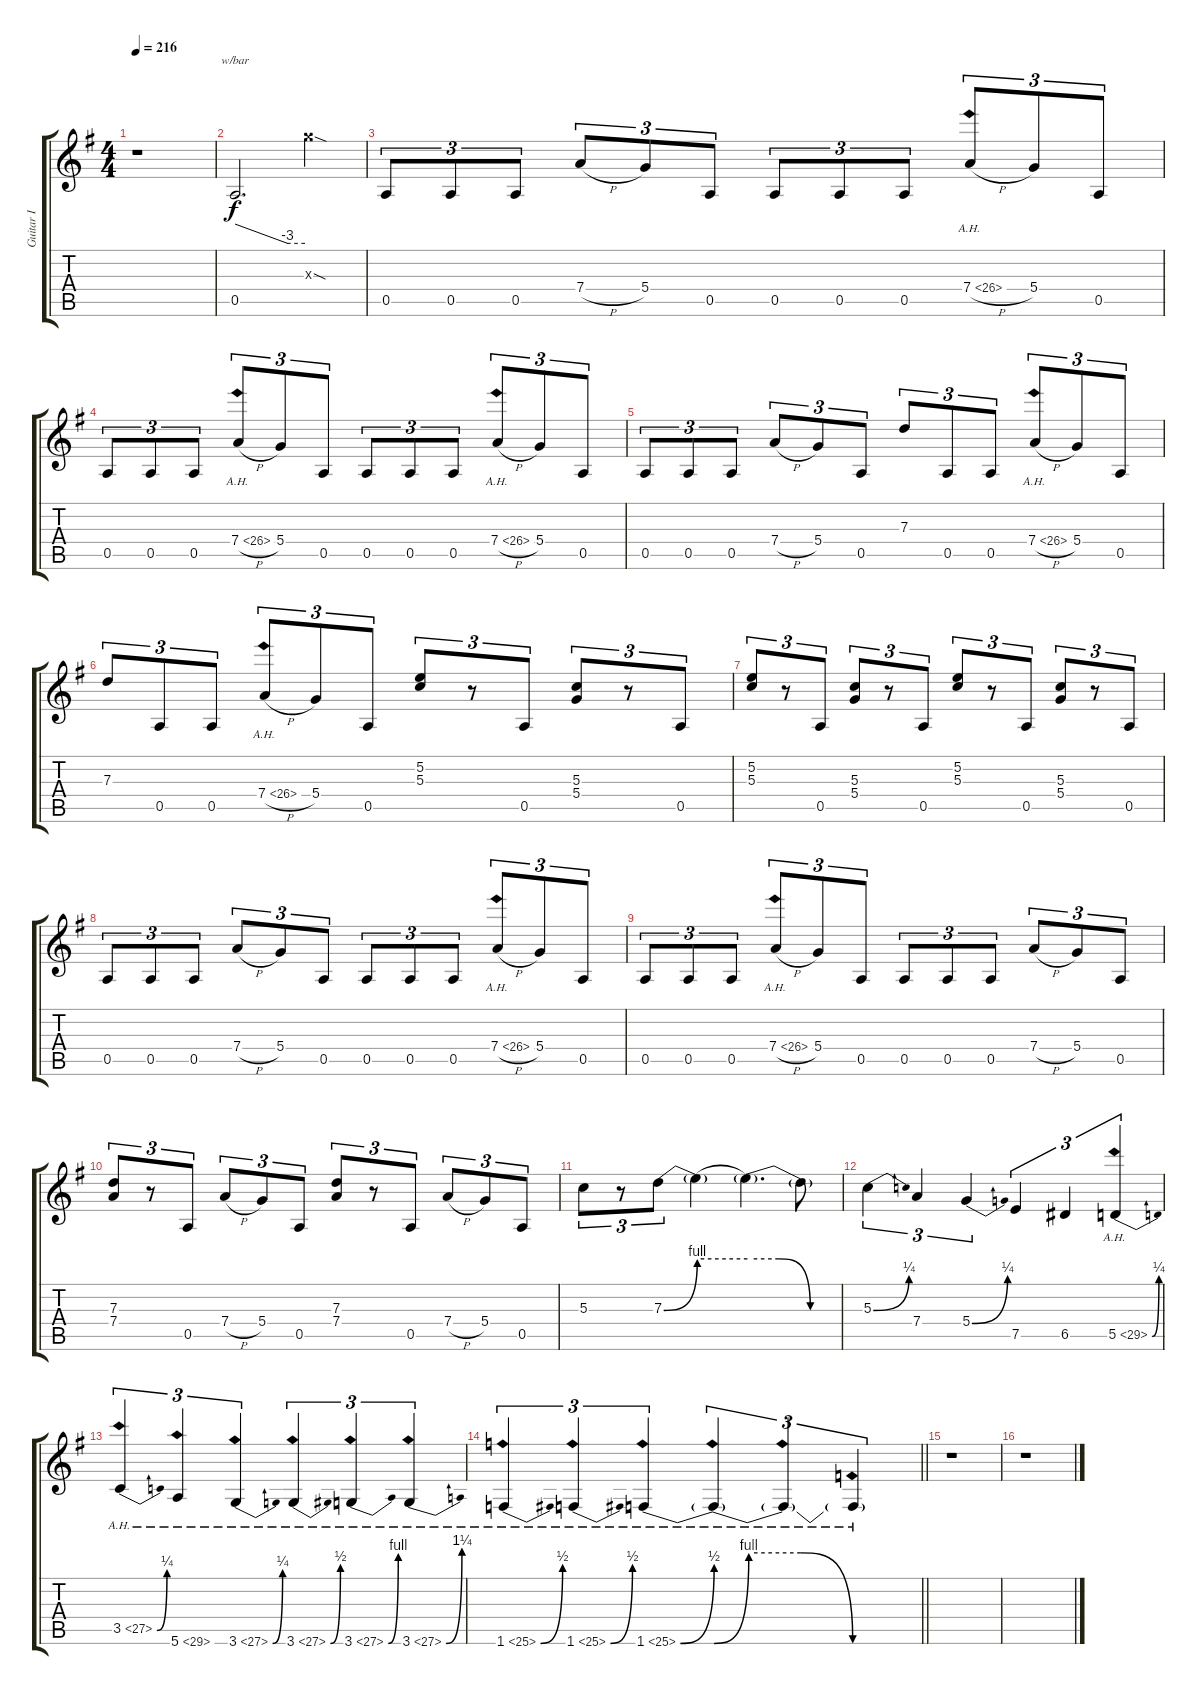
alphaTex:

\track ("Guitar I" "Guitar I") {mute instrument distortionguitar}
\staff {score tabs}
\tuning (E4 B3 G3 D3 A2 E2) {hide}
\ts (4 4)
\tempo 216
\clef g2
\ks g
r.1{dy f instrument distortionguitar} |
0.5.2{d tbe (custom default 0 0 45 -12 60 -12)} 12.3{sod x}.4 |
0.5.8{tu (3 2)} 0.5.8{tu (3 2)} 0.5.8{tu (3 2)} 7.4{h}.8{tu (3 2)} 5.4.8{tu (3 2)} 0.5.8{tu (3 2)} 0.5.8{tu (3 2)} 0.5.8{tu (3 2)} 0.5.8{tu (3 2)} 7.4{ah 19 h}.8{tu (3 2)} 5.4.8{tu (3 2)} 0.5.8{tu (3 2)} |
0.5.8{tu (3 2)} 0.5.8{tu (3 2)} 0.5.8{tu (3 2)} 7.4{ah 19 h}.8{tu (3 2)} 5.4.8{tu (3 2)} 0.5.8{tu (3 2)} 0.5.8{tu (3 2)} 0.5.8{tu (3 2)} 0.5.8{tu (3 2)} 7.4{ah 19 h}.8{tu (3 2)} 5.4.8{tu (3 2)} 0.5.8{tu (3 2)} |
0.5.8{tu (3 2)} 0.5.8{tu (3 2)} 0.5.8{tu (3 2)} 7.4{h}.8{tu (3 2)} 5.4.8{tu (3 2)} 0.5.8{tu (3 2)} 7.3.8{tu (3 2)} 0.5.8{tu (3 2)} 0.5.8{tu (3 2)} 7.4{ah 19 h}.8{tu (3 2)} 5.4.8{tu (3 2)} 0.5.8{tu (3 2)} |
7.3.8{tu (3 2)} 0.5.8{tu (3 2)} 0.5.8{tu (3 2)} 7.4{ah 19 h}.8{tu (3 2)} 5.4.8{tu (3 2)} 0.5.8{tu (3 2)} (5.2 5.3).8{tu (3 2)} r.8{tu (3 2)} 0.5.8{tu (3 2)} (5.3 5.4).8{tu (3 2)} r.8{tu (3 2)} 0.5.8{tu (3 2)} |
(5.2 5.3).8{tu (3 2)} r.8{tu (3 2)} 0.5.8{tu (3 2)} (5.3 5.4).8{tu (3 2)} r.8{tu (3 2)} 0.5.8{tu (3 2)} (5.2 5.3).8{tu (3 2)} r.8{tu (3 2)} 0.5.8{tu (3 2)} (5.3 5.4).8{tu (3 2)} r.8{tu (3 2)} 0.5.8{tu (3 2)} |
0.5.8{tu (3 2)} 0.5.8{tu (3 2)} 0.5.8{tu (3 2)} 7.4{h}.8{tu (3 2)} 5.4.8{tu (3 2)} 0.5.8{tu (3 2)} 0.5.8{tu (3 2)} 0.5.8{tu (3 2)} 0.5.8{tu (3 2)} 7.4{ah 19 h}.8{tu (3 2)} 5.4.8{tu (3 2)} 0.5.8{tu (3 2)} |
0.5.8{tu (3 2)} 0.5.8{tu (3 2)} 0.5.8{tu (3 2)} 7.4{ah 19 h}.8{tu (3 2)} 5.4.8{tu (3 2)} 0.5.8{tu (3 2)} 0.5.8{tu (3 2)} 0.5.8{tu (3 2)} 0.5.8{tu (3 2)} 7.4{h}.8{tu (3 2)} 5.4.8{tu (3 2)} 0.5.8{tu (3 2)} |
(7.3 7.4).8{tu (3 2)} r.8{tu (3 2)} 0.5.8{tu (3 2)} 7.4{h}.8{tu (3 2)} 5.4.8{tu (3 2)} 0.5.8{tu (3 2)} (7.3 7.4).8{tu (3 2)} r.8{tu (3 2)} 0.5.8{tu (3 2)} 7.4{h}.8{tu (3 2)} 5.4.8{tu (3 2)} 0.5.8{tu (3 2)} |
5.3.8{tu (3 2)} r.8{tu (3 2)} 7.3{be (bend 0 0 60 4)}.8{tu (3 2)} 7.3{be (hold 0 4 60 4) t}.4 7.3{be (custom 0 4 20 4 40 0 60 0) t}.4{d} 7.3{t}.8 |
5.3{be (bend 0 0 60 1)}.4{tu (3 2)} 7.4.4{tu (3 2)} 5.4{be (bend 0 0 60 1)}.4{tu (3 2)} 7.5.4{tu (3 2)} 6.5.4{tu (3 2)} 5.5{be (bend 0 0 60 1) ah 24}.4{tu (3 2)} |
3.5{be (bend 0 0 60 1) ah 24}.4{tu (3 2)} 5.6{ah 24}.4{tu (3 2)} 3.6{be (bend 0 0 60 1) ah 24}.4{tu (3 2)} 3.6{be (bend 0 0 60 2) ah 24}.4{tu (3 2)} 3.6{be (bend 0 0 60 4) ah 24}.4{tu (3 2)} 3.6{be (bend 0 0 60 5) ah 24}.4{tu (3 2)} |
\barLineRight lightlight
1.6{be (bend 0 0 60 2) ah 24}.4{tu (3 2)} 1.6{be (bend 0 0 60 2) ah 24}.4{tu (3 2)} 1.6{be (bend 0 0 60 2) ah 24}.4{tu (3 2)} 1.6{be (custom 0 0 10 4 25 4 40 0 60 0) ah 24 t}.4{tu (3 2)} 1.6{ah 24 t}.4{tu (3 2)} 1.6{ah 12 t}.4{tu (3 2)} |
r.1 |
r.1
